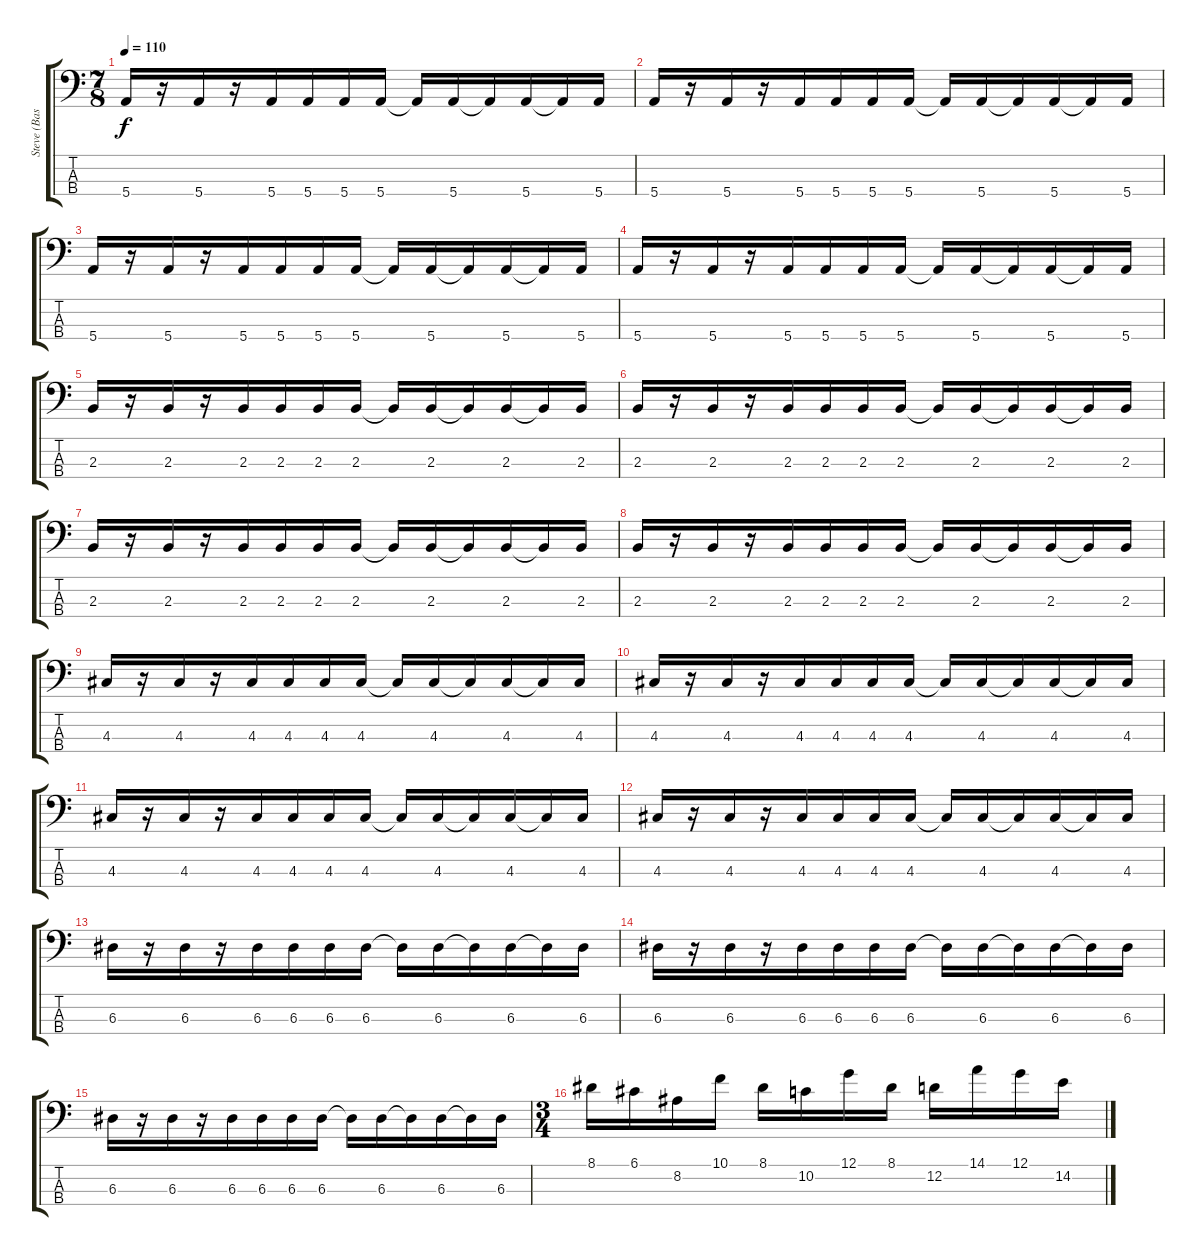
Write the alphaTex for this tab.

\track ("Steve (Bass)" "Steve (Bas") {instrument electricbasspick}
\staff {score tabs}
\tuning (G2 D2 A1 E1) {hide}
\ts (7 8)
\tempo 110
\clef f4
\ks c
5.4.16{dy f} r.16 5.4.16 r.16 5.4.16 5.4.16 5.4.16 5.4.16 5.4{t}.16 5.4.16 5.4{t}.16 5.4.16 5.4{t}.16 5.4.16 |
5.4.16 r.16 5.4.16 r.16 5.4.16 5.4.16 5.4.16 5.4.16 5.4{t}.16 5.4.16 5.4{t}.16 5.4.16 5.4{t}.16 5.4.16 |
5.4.16 r.16 5.4.16 r.16 5.4.16 5.4.16 5.4.16 5.4.16 5.4{t}.16 5.4.16 5.4{t}.16 5.4.16 5.4{t}.16 5.4.16 |
5.4.16 r.16 5.4.16 r.16 5.4.16 5.4.16 5.4.16 5.4.16 5.4{t}.16 5.4.16 5.4{t}.16 5.4.16 5.4{t}.16 5.4.16 |
2.3.16 r.16 2.3.16 r.16 2.3.16 2.3.16 2.3.16 2.3.16 2.3{t}.16 2.3.16 2.3{t}.16 2.3.16 2.3{t}.16 2.3.16 |
2.3.16 r.16 2.3.16 r.16 2.3.16 2.3.16 2.3.16 2.3.16 2.3{t}.16 2.3.16 2.3{t}.16 2.3.16 2.3{t}.16 2.3.16 |
2.3.16 r.16 2.3.16 r.16 2.3.16 2.3.16 2.3.16 2.3.16 2.3{t}.16 2.3.16 2.3{t}.16 2.3.16 2.3{t}.16 2.3.16 |
2.3.16 r.16 2.3.16 r.16 2.3.16 2.3.16 2.3.16 2.3.16 2.3{t}.16 2.3.16 2.3{t}.16 2.3.16 2.3{t}.16 2.3.16 |
4.3.16 r.16 4.3.16 r.16 4.3.16 4.3.16 4.3.16 4.3.16 4.3{t}.16 4.3.16 4.3{t}.16 4.3.16 4.3{t}.16 4.3.16 |
4.3.16 r.16 4.3.16 r.16 4.3.16 4.3.16 4.3.16 4.3.16 4.3{t}.16 4.3.16 4.3{t}.16 4.3.16 4.3{t}.16 4.3.16 |
4.3.16 r.16 4.3.16 r.16 4.3.16 4.3.16 4.3.16 4.3.16 4.3{t}.16 4.3.16 4.3{t}.16 4.3.16 4.3{t}.16 4.3.16 |
4.3.16 r.16 4.3.16 r.16 4.3.16 4.3.16 4.3.16 4.3.16 4.3{t}.16 4.3.16 4.3{t}.16 4.3.16 4.3{t}.16 4.3.16 |
6.3.16 r.16 6.3.16 r.16 6.3.16 6.3.16 6.3.16 6.3.16 6.3{t}.16 6.3.16 6.3{t}.16 6.3.16 6.3{t}.16 6.3.16 |
6.3.16 r.16 6.3.16 r.16 6.3.16 6.3.16 6.3.16 6.3.16 6.3{t}.16 6.3.16 6.3{t}.16 6.3.16 6.3{t}.16 6.3.16 |
6.3.16 r.16 6.3.16 r.16 6.3.16 6.3.16 6.3.16 6.3.16 6.3{t}.16 6.3.16 6.3{t}.16 6.3.16 6.3{t}.16 6.3.16 |
\ts (3 4)
8.1.16 6.1.16 8.2.16 10.1.16 8.1.16 10.2.16 12.1.16 8.1.16 12.2.16 14.1.16 12.1.16 14.2.16
